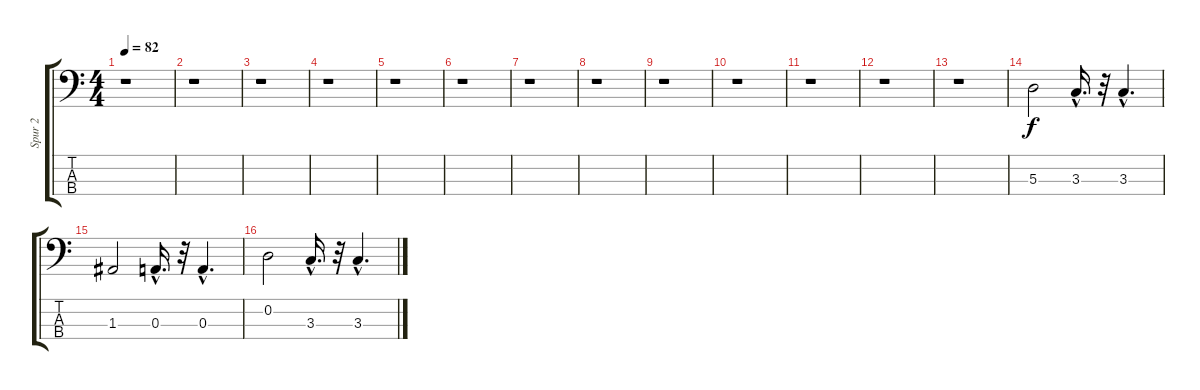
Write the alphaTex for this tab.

\track ("Spur 2" "Spur 2") {instrument electricbasspick}
\staff {score tabs}
\tuning (G2 D2 A1 E1) {hide}
\ts (4 4)
\tempo 82
\clef f4
\ks c
r.1{dy f instrument electricbasspick} |
r.1 |
r.1 |
r.1 |
r.1 |
r.1 |
r.1 |
r.1 |
r.1 |
r.1 |
r.1 |
r.1 |
r.1 |
5.3.2 3.3{hac}.16{d} r.32 3.3{hac}.4{d} |
1.3.2 0.3{hac}.16{d} r.32 0.3{hac}.4{d} |
0.2.2 3.3{hac}.16{d} r.32 3.3{hac}.4{d}
